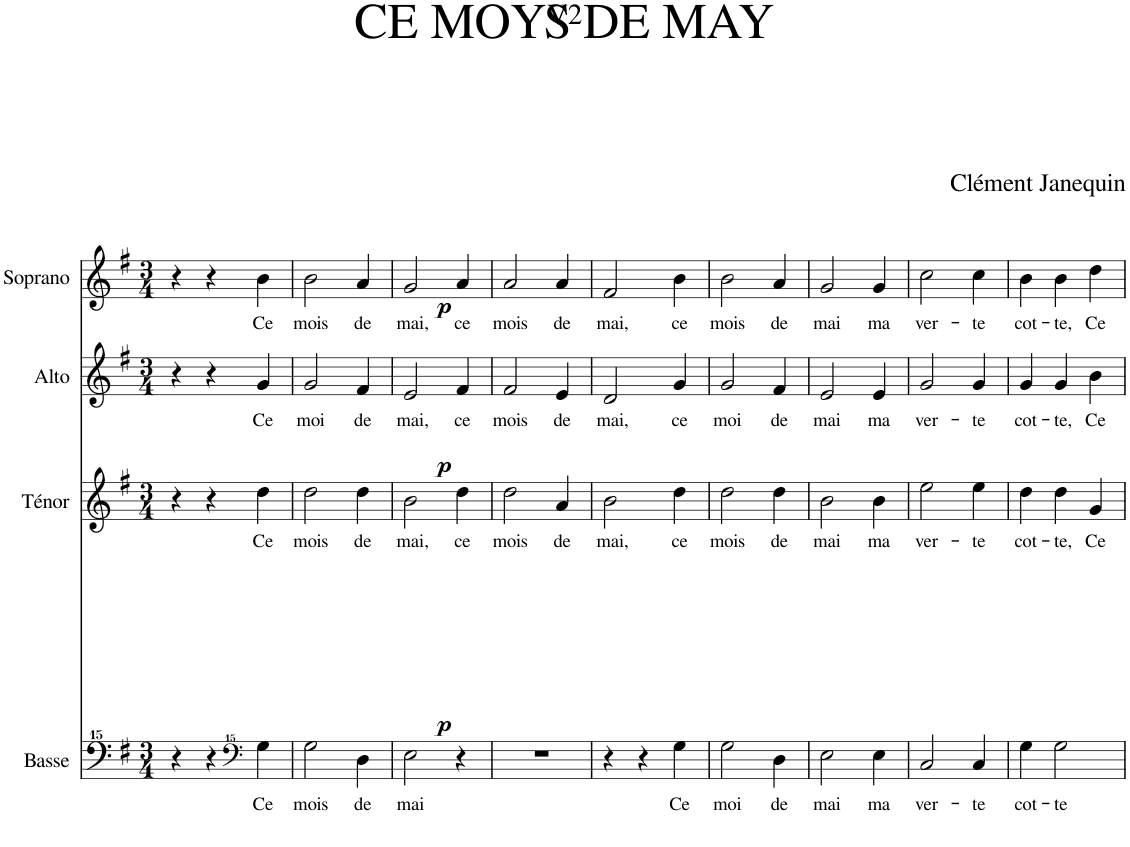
**kern	**text	**dynam	**kern	**text	**dynam	**kern	**text	**dynam	**kern	**text	**dynam
*part4	*part4	*part4	*part3	*part3	*part3	*part2	*part2	*part2	*part1	*part1	*part1
*staff4	*staff4	*staff4	*staff3	*staff3	*staff3	*staff2	*staff2	*staff2	*staff1	*staff1	*staff1
*I"Basse	*	*	*I"Ténor	*	*	*I"Alto	*	*	*I"Soprano	*	*
*clefF^^4	*	*	*clefG2	*	*	*clefG2	*	*	*clefG2	*	*
*Trd8c14	*	*	*Trd1c2	*	*	*Trd1c2	*	*	*Trd1c2	*	*
*k[f#]	*	*	*k[f#]	*	*	*k[f#]	*	*	*k[f#]	*	*
*M3/4	*	*	*M3/4	*	*	*M3/4	*	*	*M3/4	*	*
=	=	=	=	=	=	=	=	=	=	=	=
4r	.	.	4r	.	.	4r	.	.	4r	.	.
4r	.	.	4r	.	.	4r	.	.	4r	.	.
*clefF^^4	*	*	*	*	*	*	*	*	*	*	*
!	!LO:LY:b	!LO:DY:b	!	!LO:LY:b	!LO:DY:b	!	!LO:LY:b	!LO:DY:b	!	!LO:LY:b	!LO:DY:b
4gg\	Ce	p	4dd\	Ce	p	4g/	Ce	p	4b\	Ce	p
=1	=1	=1	=1	=1	=1	=1	=1	=1	=1	=1	=1
!	!LO:LY:b	!	!	!LO:LY:b	!	!	!LO:LY:b	!	!	!LO:LY:b	!
2gg\	mois	.	2dd\	mois	.	2g/	moi	.	2b\	mois	.
!	!LO:LY:b	!	!	!LO:LY:b	!	!	!LO:LY:b	!	!	!LO:LY:b	!
4dd\	de	.	4dd\	de	.	4f#/	de	.	4a/	de	.
=2	=2	=2	=2	=2	=2	=2	=2	=2	=2	=2	=2
!	!LO:LY:b	!	!	!LO:LY:b	!	!	!LO:LY:b	!	!	!LO:LY:b	!
2ee\	mai	.	2b\	mai,	.	2e/	mai,	.	2g/	mai,	.
!	!	!	!	!LO:LY:b	!	!	!LO:LY:b	!	!	!LO:LY:b	!
4r	.	.	4dd\	ce	.	4f#/	ce	.	4a/	ce	.
=3	=3	=3	=3	=3	=3	=3	=3	=3	=3	=3	=3
!	!	!	!	!LO:LY:b	!	!	!LO:LY:b	!	!	!LO:LY:b	!
2.r	.	.	2dd\	mois	.	2f#/	mois	.	2a/	mois	.
!	!	!	!	!LO:LY:b	!	!	!LO:LY:b	!	!	!LO:LY:b	!
.	.	.	4a/	de	.	4e/	de	.	4a/	de	.
=4	=4	=4	=4	=4	=4	=4	=4	=4	=4	=4	=4
!	!	!	!	!LO:LY:b	!	!	!LO:LY:b	!	!	!LO:LY:b	!
4r	.	.	2b\	mai,	.	2d/	mai,	.	2f#/	mai,	.
4r	.	.	.	.	.	.	.	.	.	.	.
!	!LO:LY:b	!	!	!LO:LY:b	!	!	!LO:LY:b	!	!	!LO:LY:b	!
4gg\	Ce	.	4dd\	ce	.	4g/	ce	.	4b\	ce	.
=5	=5	=5	=5	=5	=5	=5	=5	=5	=5	=5	=5
!	!LO:LY:b	!	!	!LO:LY:b	!	!	!LO:LY:b	!	!	!LO:LY:b	!
2gg\	moi	.	2dd\	mois	.	2g/	moi	.	2b\	mois	.
!	!LO:LY:b	!	!	!LO:LY:b	!	!	!LO:LY:b	!	!	!LO:LY:b	!
4dd\	de	.	4dd\	de	.	4f#/	de	.	4a/	de	.
=6	=6	=6	=6	=6	=6	=6	=6	=6	=6	=6	=6
!	!LO:LY:b	!	!	!LO:LY:b	!	!	!LO:LY:b	!	!	!LO:LY:b	!
2ee\	mai	.	2b\	mai	.	2e/	mai	.	2g/	mai	.
!	!LO:LY:b	!	!	!LO:LY:b	!	!	!LO:LY:b	!	!	!LO:LY:b	!
4ee\	ma	.	4b\	ma	.	4e/	ma	.	4g/	ma	.
=7	=7	=7	=7	=7	=7	=7	=7	=7	=7	=7	=7
!	!LO:LY:b	!	!	!LO:LY:b	!	!	!LO:LY:b	!	!	!LO:LY:b	!
2cc/	ver-	.	2ee\	ver-	.	2g/	ver-	.	2cc\	ver-	.
!	!LO:LY:b	!	!	!LO:LY:b	!	!	!LO:LY:b	!	!	!LO:LY:b	!
4cc/	-te	.	4ee\	-te	.	4g/	-te	.	4cc\	-te	.
=8	=8	=8	=8	=8	=8	=8	=8	=8	=8	=8	=8
!	!LO:LY:b	!	!	!LO:LY:b	!	!	!LO:LY:b	!	!	!LO:LY:b	!
4gg\	cot-	.	4dd\	cot-	.	4g/	cot-	.	4b\	cot-	.
!	!LO:LY:b	!	!	!LO:LY:b	!	!	!LO:LY:b	!	!	!LO:LY:b	!
2gg\	-te	.	4dd\	-te,	.	4g/	-te,	.	4b\	-te,	.
!	!	!	!	!LO:LY:b	!	!	!LO:LY:b	!	!	!LO:LY:b	!
.	.	.	4g/	Ce	.	4b\	Ce	.	4dd\	Ce	.
=	=	=	=	=	=	=	=	=	=	=	=
*-	*-	*-	*-	*-	*-	*-	*-	*-	*-	*-	*-
